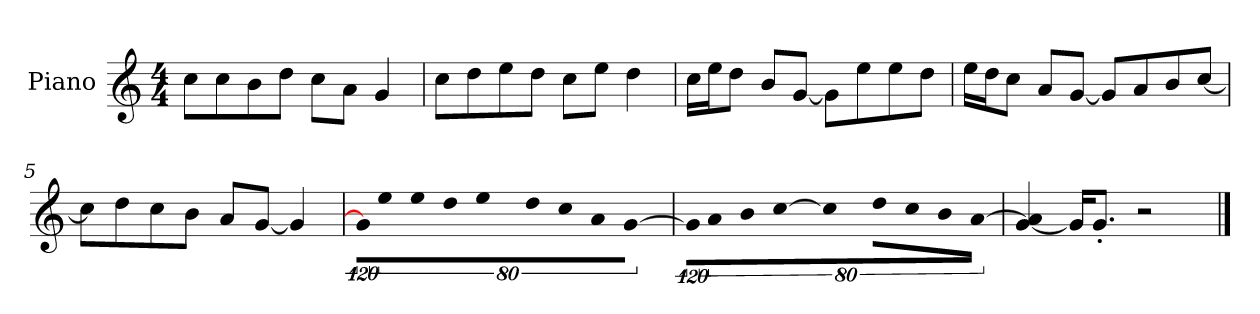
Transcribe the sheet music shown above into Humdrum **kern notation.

**kern
*part1
*staff1
*I"Piano
*I'P-no
*clefG2
*k[]
*M4/4
*MM90
=1
8cc\L
8cc\
8b\
8dd\J
8cc\L
8a\J
4g/
=2
8cc\L
8dd\
8ee\
8dd\J
8cc\L
8ee\J
4dd\
=3
16cc\LL
16ee\J
8dd\J
8b/L
[8g/J
8g\L]
8ee\
8ee\
8dd\J
=4
16ee\LL
16dd\J
8cc\J
8a/L
[8g/J
8g/L]
8a/
8b/
[8cc/J
=5
8cc\L]
8dd\
8cc\
8b\J
8a/L
[8g/J
4g/]
!!LO:LB:g=z
=6
!LO:N:vis=16
1920%107g\KL]
!LO:N:vis=8
640%71ee\
!LO:N:vis=8
640%71ee\
!LO:N:vis=8
640%71dd\
!LO:N:vis=16
1920%107ee\K
!LO:N:vis=8
640%71dd\
!LO:N:vis=8
640%71cc\
!LO:N:vis=8
640%71a\J
!LO:N:vis=4
[1920%427g/
=7
!LO:N:vis=16
1920%107g/KL]
!LO:N:vis=8
640%71a/
!LO:N:vis=8
640%71b/
!LO:N:vis=16
[1920%107cc/Jk
!LO:N:vis=4
1920%427cc\]
!LO:N:vis=8
640%71dd\L
!LO:N:vis=8
640%71cc\
!LO:N:vis=8
640%71b\
!LO:N:vis=8
[640%71a\J
=8
[4g/ 4a/]
16g/KL]
8.g'/J
2r
==
*-
